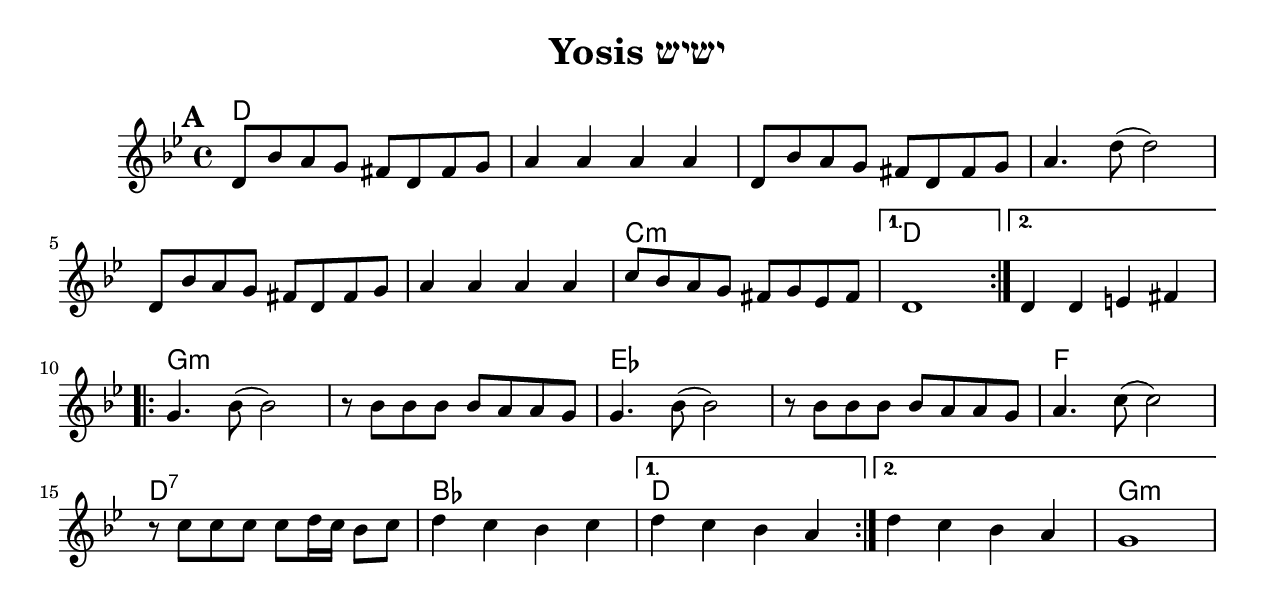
\version "2.18.0"
\include "english.ly"
\paper{
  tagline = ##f
  print-all-headers = ##t
  #(set-paper-size "letter")
}
date = #(strftime "%d-%m-%Y" (localtime (current-time)))

%\markup{ \italic{ " Updated " \date  }  }

%\markup{ Got something to say? }

global = {
  \clef treble
  \key g \minor
  \time 4/4
  \set Score.markFormatter = #format-mark-box-alphabet
}

%#################################### Melody ########################
melody = \relative c'' {
  \global
  %\partial 16*3 a16 d f   %lead in notes

  \repeat volta 2{
    \mark \default
    d,8 bf' a g fs d fs g
    a4 a a a
    d,8 bf' a g fs d fs g
    a4. d8(d2)|

    d,8 bf' a g fs d fs g
    a4 a a a
    c8 bf a g fs g ef fs

  }
  \alternative { { d1}{ d4 d e fs} }
  \break

  \repeat volta 2{
    g4. bf8(bf2)
    r8 bf bf bf bf a a g|
    g4. bf8(bf2)
    r8 bf bf bf bf a a g|

    a4. c8(c2)
    r8 c c c c d16 c bf8 c|
    d4 c bf c
  }
  \alternative {
    {

      d4 c bf a
    }
    {
      d4 c bf a
      g1
    }
  }

}
%################################# Lyrics #####################
%\addlyrics{  }
%################################# Chords #######################
harmonies = \chordmode {
  d1*6
  c1:m
  d1*2
  %add progression for 2nd ending
  g1*2:m
  ef1*2
  f1
  d1:7
  bf1
  d1
  d1
  g1:m


}

\score {
  <<
    \new ChordNames {
      \set chordChanges = ##t
      \harmonies
    }
    \new Staff
    \melody
  >>
  \header{
    title= "Yosis ישיש"
    subtitle=""
    composer= ""
    instrument =""
    arranger= ""
  }
  \layout{indent = 1.0\cm}
  \midi {
    \tempo 4 = 120

    % \midi { }
  }
}
%{
  % more verses:
  \markup{}
  \markup {
  \fill-line {
  \hspace #0.1 % distance from left margin
  \column {
  \line { "1."
  \column {
  ""
  }
  }
  \hspace #0.2 % vertical distance between verses
  \line { "2."
  \column {
  ""
  }
  }
  }
  \hspace #0.1  % horiz. distance between columns
  \column {
  \line { "3."
  \column {
  ""
  }
  }
  \hspace #0.2 % distance between verses
  \line { "4."
  \column {
  ""
  }
  }
  }
  \hspace #0.1 % distance to right margin
  }
  }

%}
